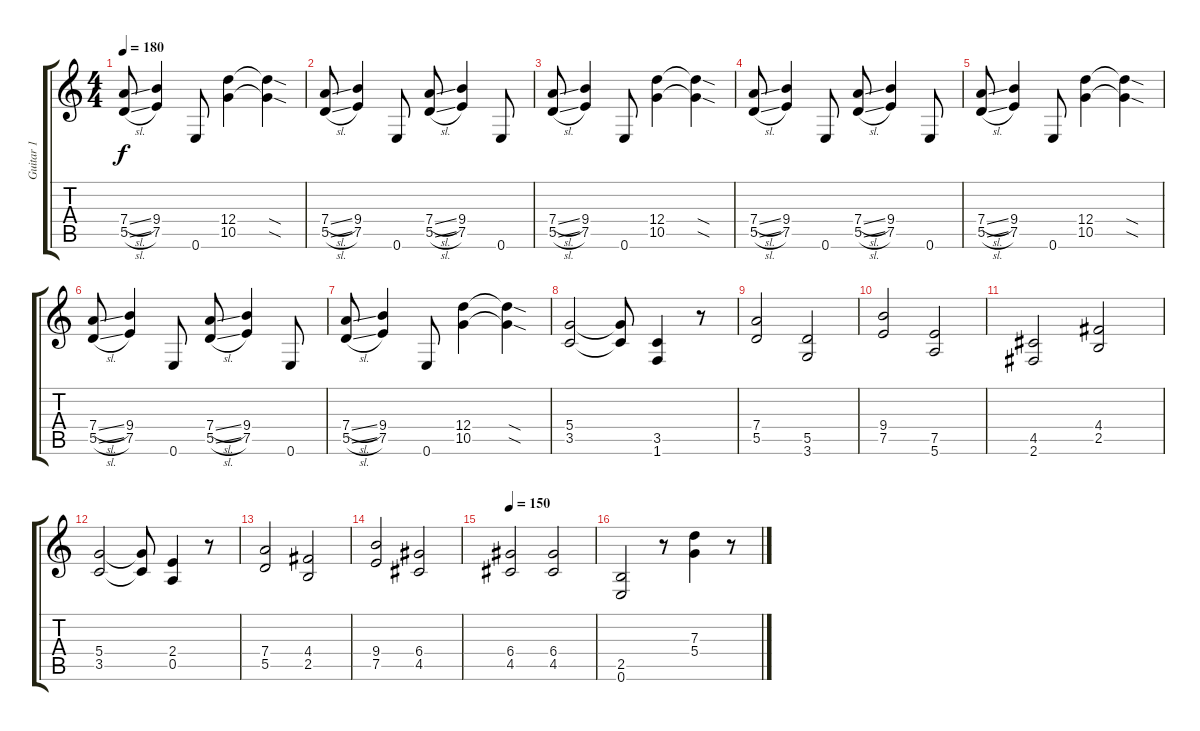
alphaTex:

\track ("Guitar 1" "Guitar 1") {instrument distortionguitar}
\staff {score tabs}
\tuning (E4 B3 G3 D3 A2 E2) {hide}
\ts (4 4)
\tempo 180
\clef g2
\ks c
(7.4{sl} 5.5{sl}).8{dy f} (9.4 7.5).4 0.6.8 (12.4 10.5).4 (12.4{sod t} 10.5{sod t}).4 |
(7.4{sl} 5.5{sl}).8 (9.4 7.5).4 0.6.8 (7.4{sl} 5.5{sl}).8 (9.4 7.5).4 0.6.8 |
(7.4{sl} 5.5{sl}).8 (9.4 7.5).4 0.6.8 (12.4 10.5).4 (12.4{sod t} 10.5{sod t}).4 |
(7.4{sl} 5.5{sl}).8 (9.4 7.5).4 0.6.8 (7.4{sl} 5.5{sl}).8 (9.4 7.5).4 0.6.8 |
(7.4{sl} 5.5{sl}).8 (9.4 7.5).4 0.6.8 (12.4 10.5).4 (12.4{sod t} 10.5{sod t}).4 |
(7.4{sl} 5.5{sl}).8 (9.4 7.5).4 0.6.8 (7.4{sl} 5.5{sl}).8 (9.4 7.5).4 0.6.8 |
(7.4{sl} 5.5{sl}).8 (9.4 7.5).4 0.6.8 (12.4 10.5).4 (12.4{sod t} 10.5{sod t}).4 |
(5.4 3.5).2 (5.4{t} 3.5{t}).8 (3.5 1.6).4 r.8 |
(7.4 5.5).2 (5.5 3.6).2 |
(9.4 7.5).2 (7.5 5.6).2 |
(4.5 2.6).2 (4.4 2.5).2 |
(5.4 3.5).2 (5.4{t} 3.5{t}).8 (2.4 0.5).4 r.8 |
(7.4 5.5).2 (4.4 2.5).2 |
(9.4 7.5).2 (6.4 4.5).2 |
\tempo 150
(6.4 4.5).2 (6.4 4.5).2 |
(2.5 0.6).2 r.8 (7.3 5.4).4 r.8
